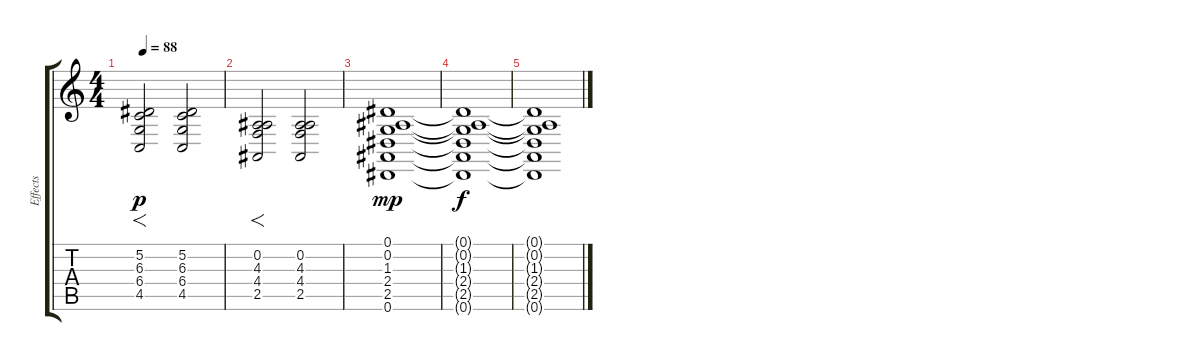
\track ("Effects" "Effects") {instrument drawbarorgan}
\staff {score tabs}
\tuning (Eb4 Bb3 Gb3 Db3 Ab2 Eb2) {hide}
\ts (4 4)
\tempo 88
\clef g2
\ks c
(5.2 6.3 6.4 4.5).2{f dy p} (5.2 6.3 6.4 4.5).2 |
(0.2 4.3 4.4 2.5).2{f} (0.2 4.3 4.4 2.5).2 |
(0.1 0.2 1.3 2.4 2.5 0.6).1{dy mp volume 0} |
(0.1{t} 0.2{t} 1.3{t} 2.4{t} 2.5{t} 0.6{t}).1{dy f} |
(0.1{t} 0.2{t} 1.3{t} 2.4{t} 2.5{t} 0.6{t}).1
